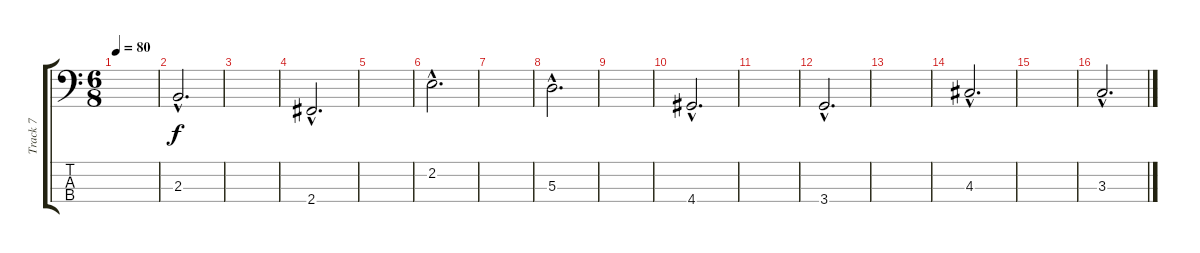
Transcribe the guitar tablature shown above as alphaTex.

\track ("Track 7" "Track 7") {instrument electricbassfinger}
\staff {score tabs}
\tuning (G2 D2 A1 E1) {hide}
\ts (6 8)
\tempo 80
\clef f4
\ks c
|
2.3{hac}.2{d} |
|
2.4{hac}.2{d} |
|
2.2{hac}.2{d} |
|
5.3{hac}.2{d} |
|
4.4{hac}.2{d} |
|
3.4{hac}.2{d} |
|
4.3{hac}.2{d} |
|
3.3{hac}.2{d}
